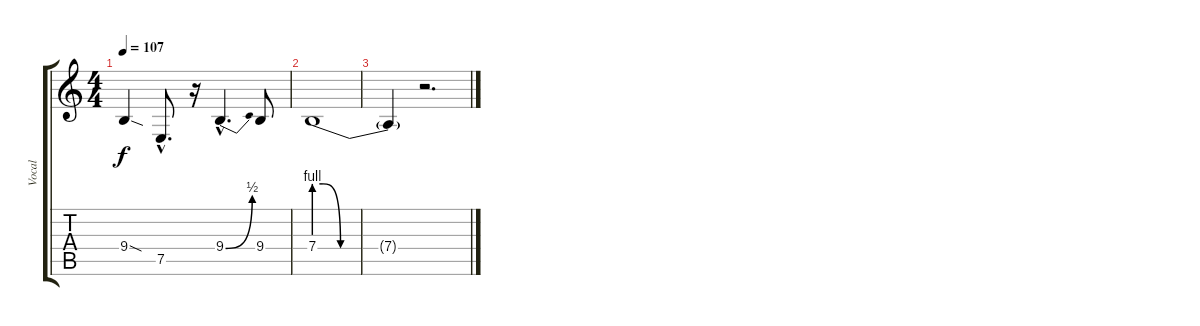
\track ("Vocal" "Vocal") {instrument sopranosax}
\staff {score tabs}
\tuning (E4 B3 G3 D3 A2 E2) {hide}
\ts (4 4)
\tempo 107
\clef g2
\ks c
9.4{sod}.4{dy f} 7.5{hac}.8{d} r.16 9.4{be (bend 0 0 60 2) hac}.4{d} 9.4.8 |
7.4{be (custom 0 4 5 4 15 0 60 0)}.1 |
7.4{t}.4 r.2{d}
